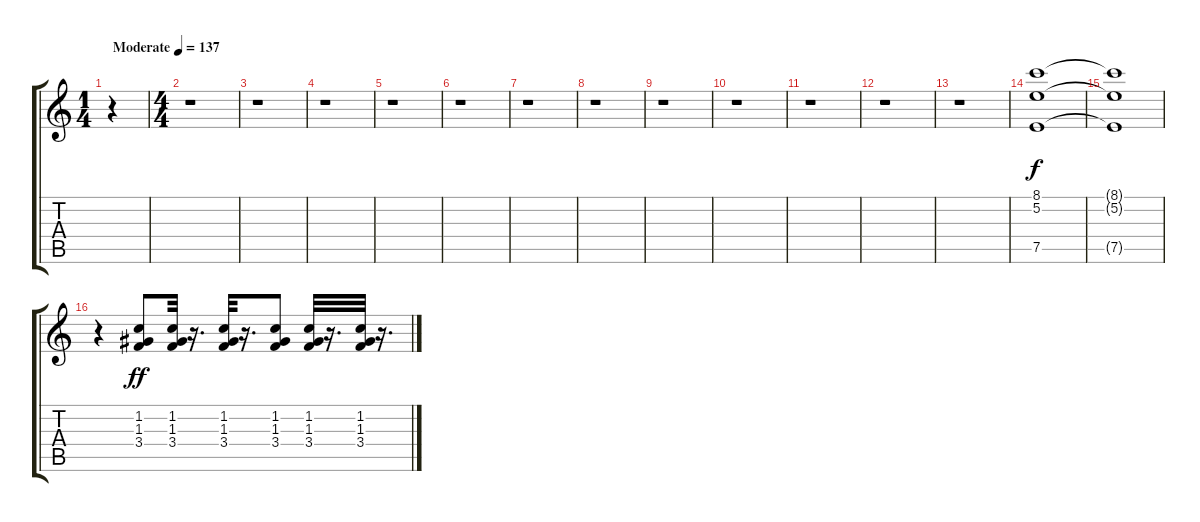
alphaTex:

\track "" {instrument distortionguitar}
\staff {score tabs}
\tuning (E4 B3 G3 D3 A2 E2) {hide}
\ts (1 4)
\tempo (137 "Moderate")
\clef g2
\ks c
r.4{dy f instrument distortionguitar} |
\ts (4 4)
r.1 |
r.1 |
r.1 |
r.1 |
r.1 |
r.1 |
r.1 |
r.1 |
r.1 |
r.1 |
r.1 |
r.1 |
(8.1 5.2 7.5).1 |
(8.1{t} 5.2{t} 7.5{t}).1 |
r.4 (1.2 1.3 3.4).8{dy ff} (1.2 1.3 3.4).32 r.16{d} (1.2 1.3 3.4).32 r.16{d} (1.2 1.3 3.4).8 (1.2 1.3 3.4).32 r.16{d} (1.2 1.3 3.4).32 r.16{d}
